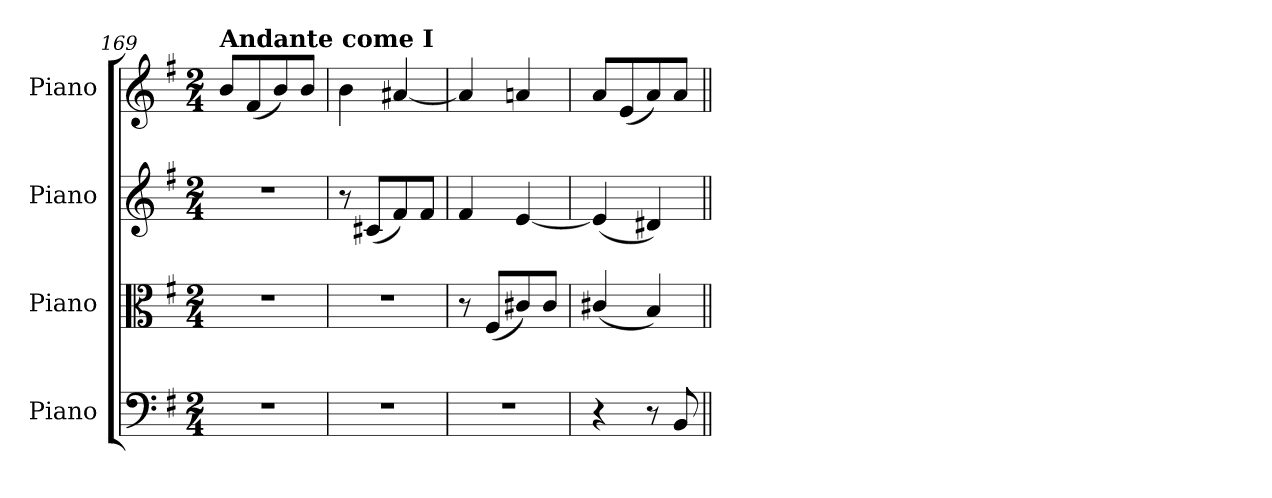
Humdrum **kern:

**kern	**kern	**kern	**kern
*part4	*part3	*part2	*part1
*staff4	*staff3	*staff2	*staff1
*I"Piano	*I"Piano	*I"Piano	*I"Piano
*I'Pno	*I'Pno	*I'Pno	*I'Pno
*clefF4	*clefC3	*clefG2	*clefG2
*k[f#]	*k[f#]	*k[f#]	*k[f#]
*M2/4	*M2/4	*M2/4	*M2/4
=169	=169	=169	=169
!	!	!	!LO:TX:a:B:t=Andante come I
2r	2r	2r	8b/L
.	.	.	(8f#/
.	.	.	8b/)
.	.	.	8b/J
=170	=170	=170	=170
2r	2r	8r	4b\
.	.	(8c#X/L	.
.	.	8f#/)	[4a#X/
.	.	8f#/J	.
=171	=171	=171	=171
2r	8r	4f#/	4a#/]
.	(8F#/L	.	.
.	8c#X/)	[4e/	4an/
.	8c#/J	.	.
=172	=172	=172	=172
4r	(4c#X/	(4e/]	8a/L
.	.	.	(8e/
8r	4B/)	4d#X/)	8a/)
8BB/	.	.	8a/J
=||	=||	=||	=||
*-	*-	*-	*-
